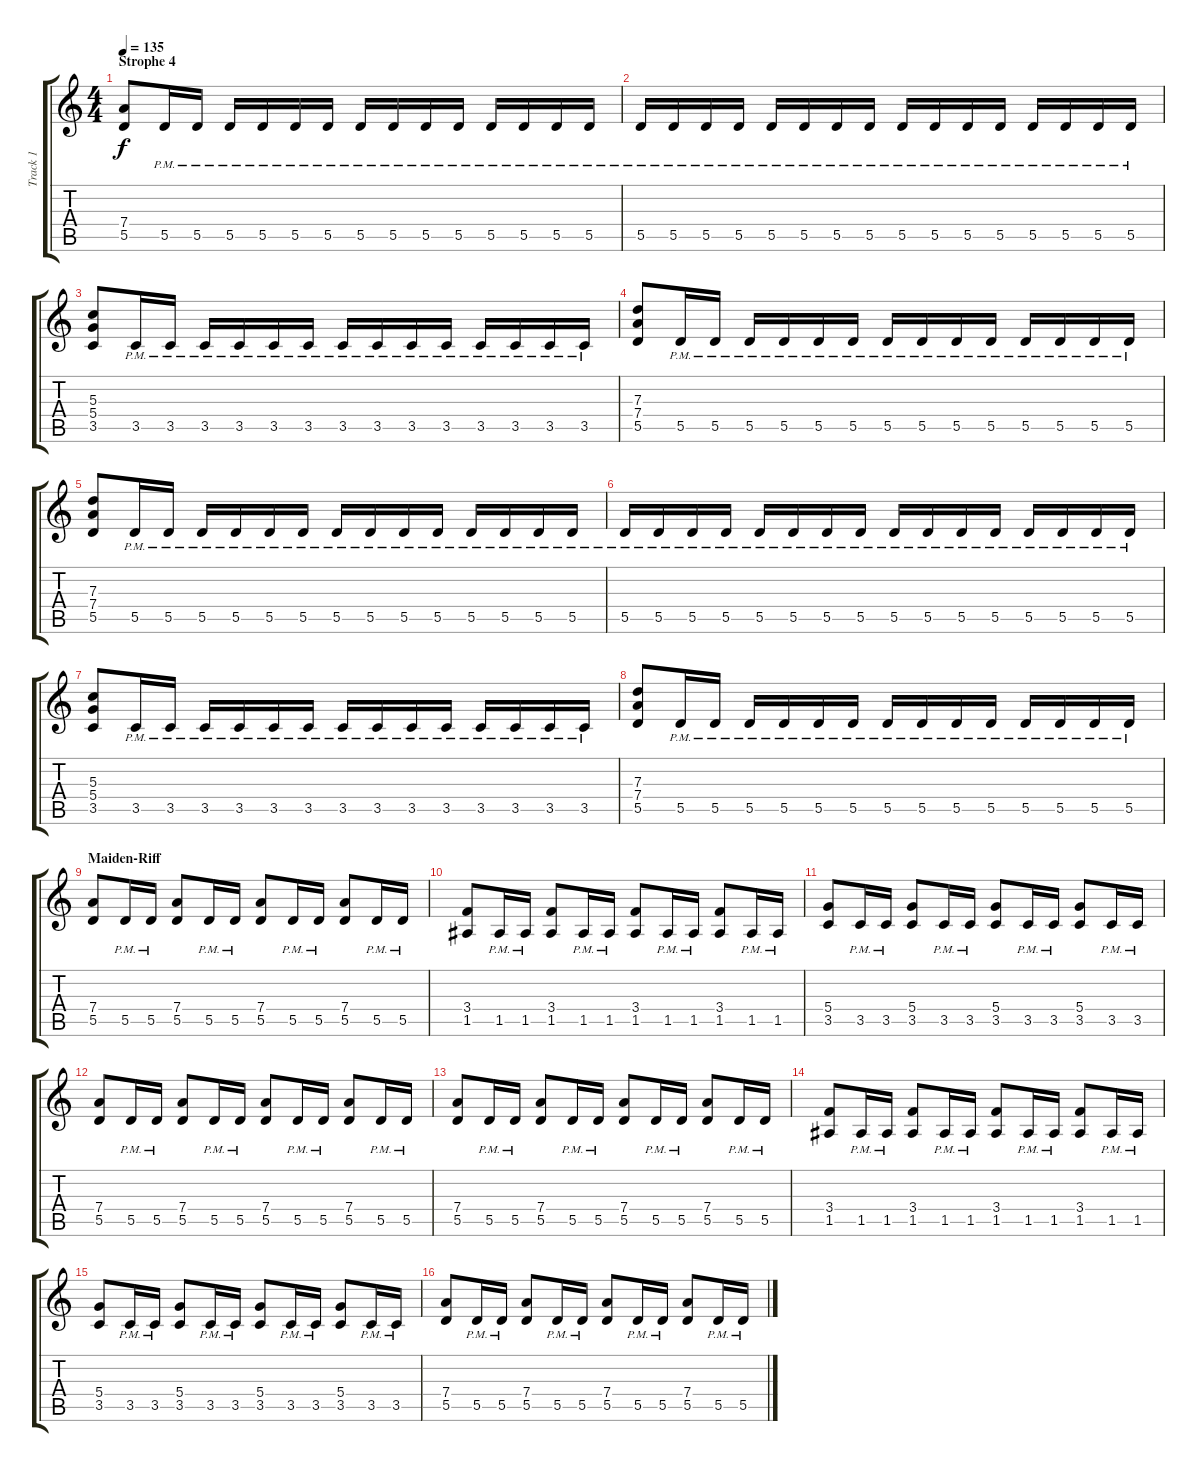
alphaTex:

\track ("Track 1" "Track 1") {instrument distortionguitar}
\staff {score tabs}
\tuning (E4 B3 G3 D3 A2 E2) {hide}
\ts (4 4)
\section ("" "Strophe 4")
\tempo 135
\clef g2
\ks c
(7.4 5.5).8{dy f} 5.5{pm}.16 5.5{pm}.16 5.5{pm}.16 5.5{pm}.16 5.5{pm}.16 5.5{pm}.16 5.5{pm}.16 5.5{pm}.16 5.5{pm}.16 5.5{pm}.16 5.5{pm}.16 5.5{pm}.16 5.5{pm}.16 5.5{pm}.16 |
5.5{pm}.16 5.5{pm}.16 5.5{pm}.16 5.5{pm}.16 5.5{pm}.16 5.5{pm}.16 5.5{pm}.16 5.5{pm}.16 5.5{pm}.16 5.5{pm}.16 5.5{pm}.16 5.5{pm}.16 5.5{pm}.16 5.5{pm}.16 5.5{pm}.16 5.5{pm}.16 |
(5.3 5.4 3.5).8 3.5{pm}.16 3.5{pm}.16 3.5{pm}.16 3.5{pm}.16 3.5{pm}.16 3.5{pm}.16 3.5{pm}.16 3.5{pm}.16 3.5{pm}.16 3.5{pm}.16 3.5{pm}.16 3.5{pm}.16 3.5{pm}.16 3.5{pm}.16 |
(7.3 7.4 5.5).8 5.5{pm}.16 5.5{pm}.16 5.5{pm}.16 5.5{pm}.16 5.5{pm}.16 5.5{pm}.16 5.5{pm}.16 5.5{pm}.16 5.5{pm}.16 5.5{pm}.16 5.5{pm}.16 5.5{pm}.16 5.5{pm}.16 5.5{pm}.16 |
(7.3 7.4 5.5).8 5.5{pm}.16 5.5{pm}.16 5.5{pm}.16 5.5{pm}.16 5.5{pm}.16 5.5{pm}.16 5.5{pm}.16 5.5{pm}.16 5.5{pm}.16 5.5{pm}.16 5.5{pm}.16 5.5{pm}.16 5.5{pm}.16 5.5{pm}.16 |
5.5{pm}.16 5.5{pm}.16 5.5{pm}.16 5.5{pm}.16 5.5{pm}.16 5.5{pm}.16 5.5{pm}.16 5.5{pm}.16 5.5{pm}.16 5.5{pm}.16 5.5{pm}.16 5.5{pm}.16 5.5{pm}.16 5.5{pm}.16 5.5{pm}.16 5.5{pm}.16 |
(5.3 5.4 3.5).8 3.5{pm}.16 3.5{pm}.16 3.5{pm}.16 3.5{pm}.16 3.5{pm}.16 3.5{pm}.16 3.5{pm}.16 3.5{pm}.16 3.5{pm}.16 3.5{pm}.16 3.5{pm}.16 3.5{pm}.16 3.5{pm}.16 3.5{pm}.16 |
(7.3 7.4 5.5).8 5.5{pm}.16 5.5{pm}.16 5.5{pm}.16 5.5{pm}.16 5.5{pm}.16 5.5{pm}.16 5.5{pm}.16 5.5{pm}.16 5.5{pm}.16 5.5{pm}.16 5.5{pm}.16 5.5{pm}.16 5.5{pm}.16 5.5{pm}.16 |
\section ("" "Maiden-Riff")
(7.4 5.5).8 5.5{pm}.16 5.5{pm}.16 (7.4 5.5).8 5.5{pm}.16 5.5{pm}.16 (7.4 5.5).8 5.5{pm}.16 5.5{pm}.16 (7.4 5.5).8 5.5{pm}.16 5.5{pm}.16 |
(3.4 1.5).8 1.5{pm}.16 1.5{pm}.16 (3.4 1.5).8 1.5{pm}.16 1.5{pm}.16 (3.4 1.5).8 1.5{pm}.16 1.5{pm}.16 (3.4 1.5).8 1.5{pm}.16 1.5{pm}.16 |
(5.4 3.5).8 3.5{pm}.16 3.5{pm}.16 (5.4 3.5).8 3.5{pm}.16 3.5{pm}.16 (5.4 3.5).8 3.5{pm}.16 3.5{pm}.16 (5.4 3.5).8 3.5{pm}.16 3.5{pm}.16 |
(7.4 5.5).8 5.5{pm}.16 5.5{pm}.16 (7.4 5.5).8 5.5{pm}.16 5.5{pm}.16 (7.4 5.5).8 5.5{pm}.16 5.5{pm}.16 (7.4 5.5).8 5.5{pm}.16 5.5{pm}.16 |
(7.4 5.5).8 5.5{pm}.16 5.5{pm}.16 (7.4 5.5).8 5.5{pm}.16 5.5{pm}.16 (7.4 5.5).8 5.5{pm}.16 5.5{pm}.16 (7.4 5.5).8 5.5{pm}.16 5.5{pm}.16 |
(3.4 1.5).8 1.5{pm}.16 1.5{pm}.16 (3.4 1.5).8 1.5{pm}.16 1.5{pm}.16 (3.4 1.5).8 1.5{pm}.16 1.5{pm}.16 (3.4 1.5).8 1.5{pm}.16 1.5{pm}.16 |
(5.4 3.5).8 3.5{pm}.16 3.5{pm}.16 (5.4 3.5).8 3.5{pm}.16 3.5{pm}.16 (5.4 3.5).8 3.5{pm}.16 3.5{pm}.16 (5.4 3.5).8 3.5{pm}.16 3.5{pm}.16 |
(7.4 5.5).8 5.5{pm}.16 5.5{pm}.16 (7.4 5.5).8 5.5{pm}.16 5.5{pm}.16 (7.4 5.5).8 5.5{pm}.16 5.5{pm}.16 (7.4 5.5).8 5.5{pm}.16 5.5{pm}.16
